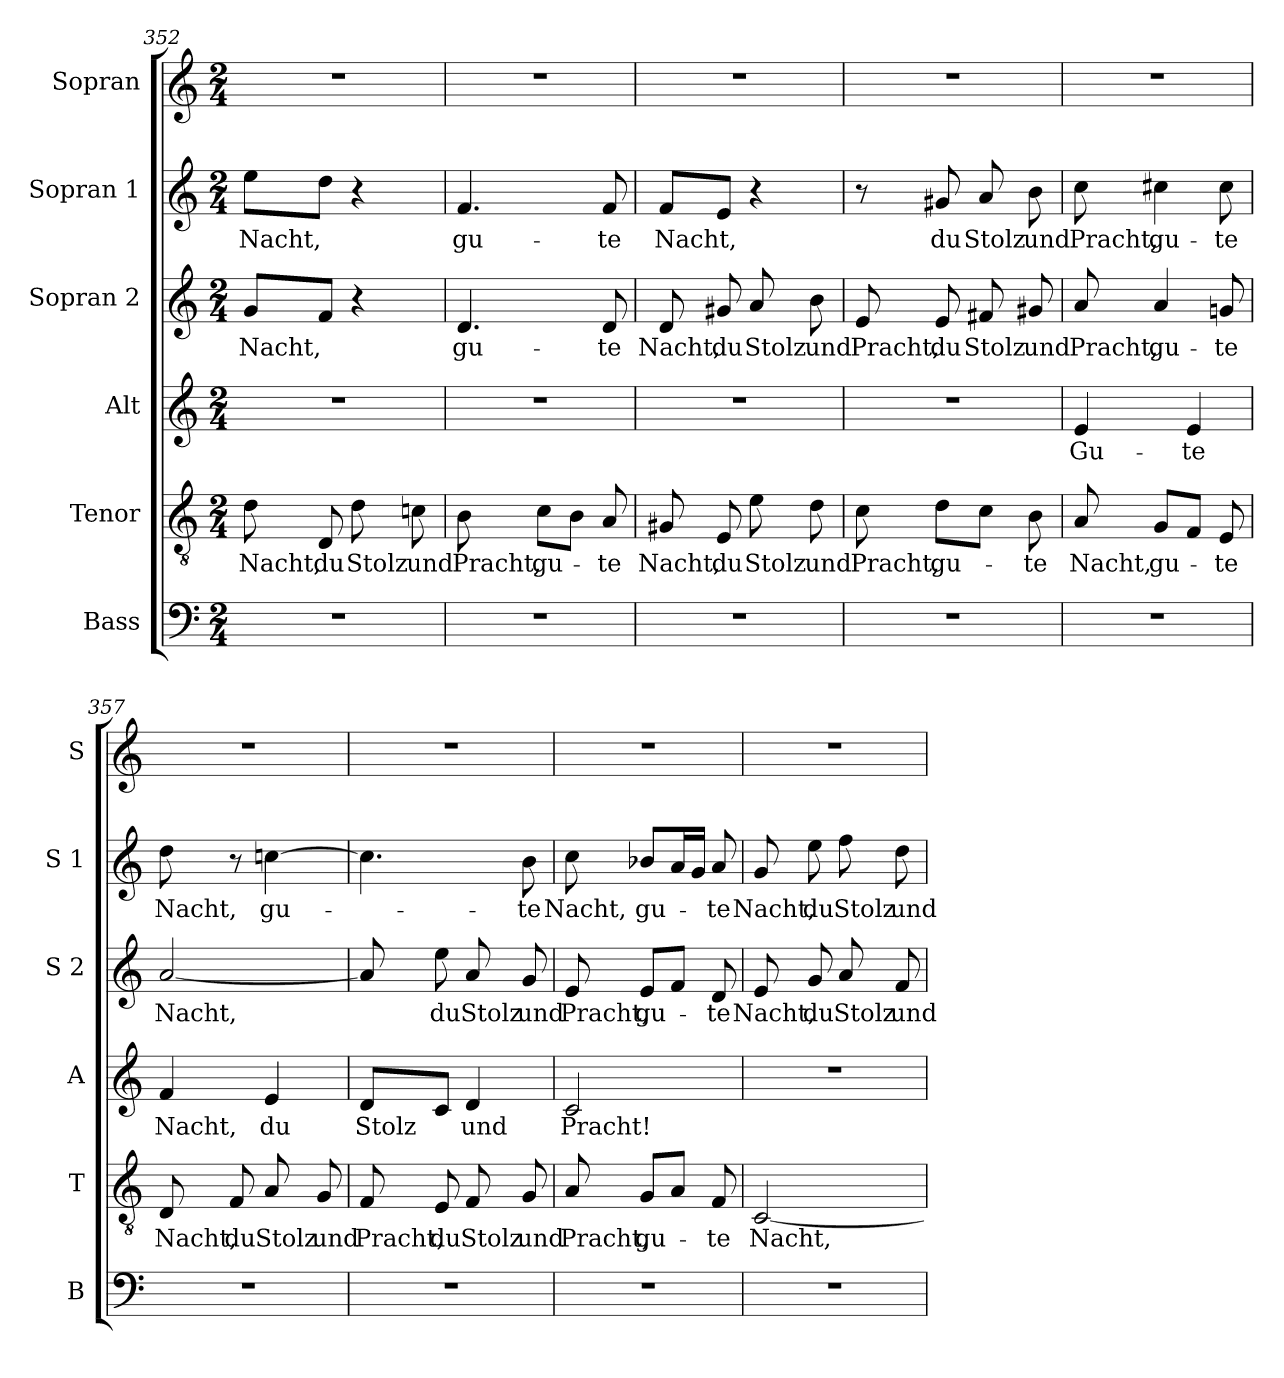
**kern	**kern	**text	**kern	**text	**kern	**text	**kern	**text	**kern
*part6	*part5	*part5	*part4	*part4	*part3	*part3	*part2	*part2	*part1
*staff6	*staff5	*staff5	*staff4	*staff4	*staff3	*staff3	*staff2	*staff2	*staff1
*I"Bass	*I"Tenor	*	*I"Alt	*	*I"Sopran 2	*	*I"Sopran 1	*	*I"Sopran
*I'B	*I'T	*	*I'A	*	*I'S 2	*	*I'S 1	*	*I'S
*clefF4	*clefGv2	*	*clefG2	*	*clefG2	*	*clefG2	*	*clefG2
*k[]	*k[]	*	*k[]	*	*k[]	*	*k[]	*	*k[]
*M2/4	*M2/4	*	*M2/4	*	*M2/4	*	*M2/4	*	*M2/4
=352	=352	=352	=352	=352	=352	=352	=352	=352	=352
2r	8d\	Nacht,	2r	.	8g/L	Nacht,	8ee\L	Nacht,	2r
.	8D/	du	.	.	8f/J	.	8dd\J	.	.
.	8d\	Stolz	.	.	4r	.	4r	.	.
.	8cn\	und	.	.	.	.	.	.	.
=353	=353	=353	=353	=353	=353	=353	=353	=353	=353
2r	8B\	Pracht,	2r	.	4.d/	gu-	4.f/	gu-	2r
.	8c\L	gu-	.	.	.	.	.	.	.
.	8B\J	.	.	.	.	.	.	.	.
.	8A/	-te	.	.	8d/	-te	8f/	-te	.
=354	=354	=354	=354	=354	=354	=354	=354	=354	=354
2r	8G#X/	Nacht,	2r	.	8d/	Nacht,	8f/L	Nacht,	2r
.	8E/	du	.	.	8g#X/	du	8e/J	.	.
.	8e\	Stolz	.	.	8a/	Stolz	4r	.	.
.	8d\	und	.	.	8b\	und	.	.	.
=355	=355	=355	=355	=355	=355	=355	=355	=355	=355
2r	8c\	Pracht,	2r	.	8e/	Pracht,	8r	.	2r
.	8d\L	gu-	.	.	8e/	du	8g#X/	du	.
.	8c\J	.	.	.	8f#X/	Stolz	8a/	Stolz	.
.	8B\	-te	.	.	8g#X/	und	8b\	und	.
=356	=356	=356	=356	=356	=356	=356	=356	=356	=356
2r	8A/	Nacht,	4e/	Gu-	8a/	Pracht,	8cc\	Pracht,	2r
.	8G/L	gu-	.	.	4a/	gu-	4cc#X\	gu-	.
.	8F/J	.	4e/	-te	.	.	.	.	.
.	8E/	-te	.	.	8gn/	-te	8cc#\	-te	.
!!LO:LB:g=z
=357	=357	=357	=357	=357	=357	=357	=357	=357	=357
2r	8D/	Nacht,	4f/	Nacht,	[2a/	Nacht,	8dd\	Nacht,	2r
.	8F/	du	.	.	.	.	8r	.	.
.	8A/	Stolz	4e/	du	.	.	[4ccn\	gu-	.
.	8G/	und	.	.	.	.	.	.	.
=358	=358	=358	=358	=358	=358	=358	=358	=358	=358
2r	8F/	Pracht,	8d/L	Stolz	8a/]	.	4.cc\]	.	2r
.	8E/	du	8c/J	.	8ee\	du	.	.	.
.	8F/	Stolz	4d/	und	8a/	Stolz	.	.	.
.	8G/	und	.	.	8g/	und	8b\	-te	.
=359	=359	=359	=359	=359	=359	=359	=359	=359	=359
2r	8A/	Pracht,	2c/	Pracht!	8e/	Pracht,	8cc\	Nacht,	2r
.	8G/L	gu-	.	.	8e/L	gu-	8b-X/L	gu-	.
.	8A/J	.	.	.	8f/J	.	16a/L	.	.
.	.	.	.	.	.	.	16g/JJ	.	.
.	8F/	-te	.	.	8d/	-te	8a/	-te	.
=360	=360	=360	=360	=360	=360	=360	=360	=360	=360
2r	[2C/	Nacht,	2r	.	8e/	Nacht,	8g/	Nacht,	2r
.	.	.	.	.	8g/	du	8ee\	du	.
.	.	.	.	.	8a/	Stolz	8ff\	Stolz	.
.	.	.	.	.	8f/	und	8dd\	und	.
=	=	=	=	=	=	=	=	=	=
*-	*-	*-	*-	*-	*-	*-	*-	*-	*-
